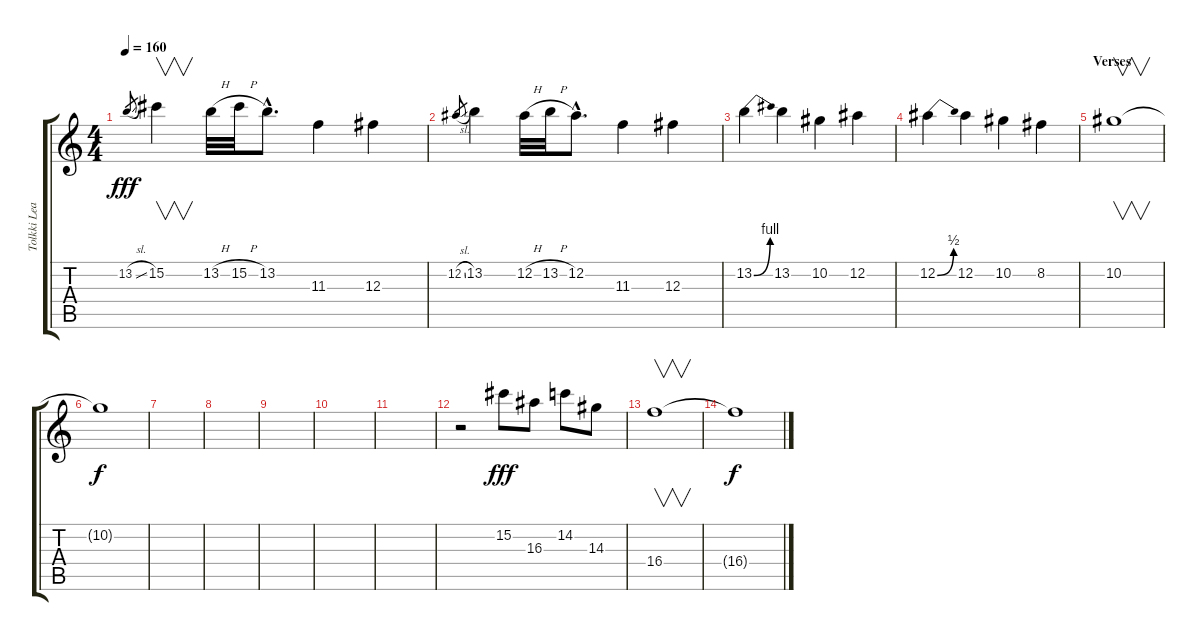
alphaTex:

\track ("Tolkki Lead" "Tolkki Lea") {instrument overdrivenguitar}
\staff {score tabs}
\tuning (Eb4 Bb3 Gb3 Db3 Ab2 Eb2) {hide}
\ts (4 4)
\tempo 160
\clef g2
\ks c
13.2{sl}.8{gr dy fff} 15.2.4{v} 13.2{h}.32 15.2{h}.32 13.2{hac}.8{d} 11.3.4 12.3.4 |
12.2{sl}.8{gr} 13.2.4 12.2{h}.32 13.2{h}.32 12.2{hac}.8{d} 11.3.4 12.3.4 |
13.2{be (bend 0 0 60 4)}.4 13.2.4 10.2.4 12.2.4 |
12.2{be (bend 0 0 60 2)}.4 12.2.4 10.2.4 8.2.4 |
\section ("" "Verses")
10.2.1{v} |
10.2{t}.1{dy f} |
|
|
|
|
|
r.2 15.2.8{dy fff} 16.3.8 14.2.8 14.3.8 |
16.4.1{v} |
16.4{t}.1{dy f}
